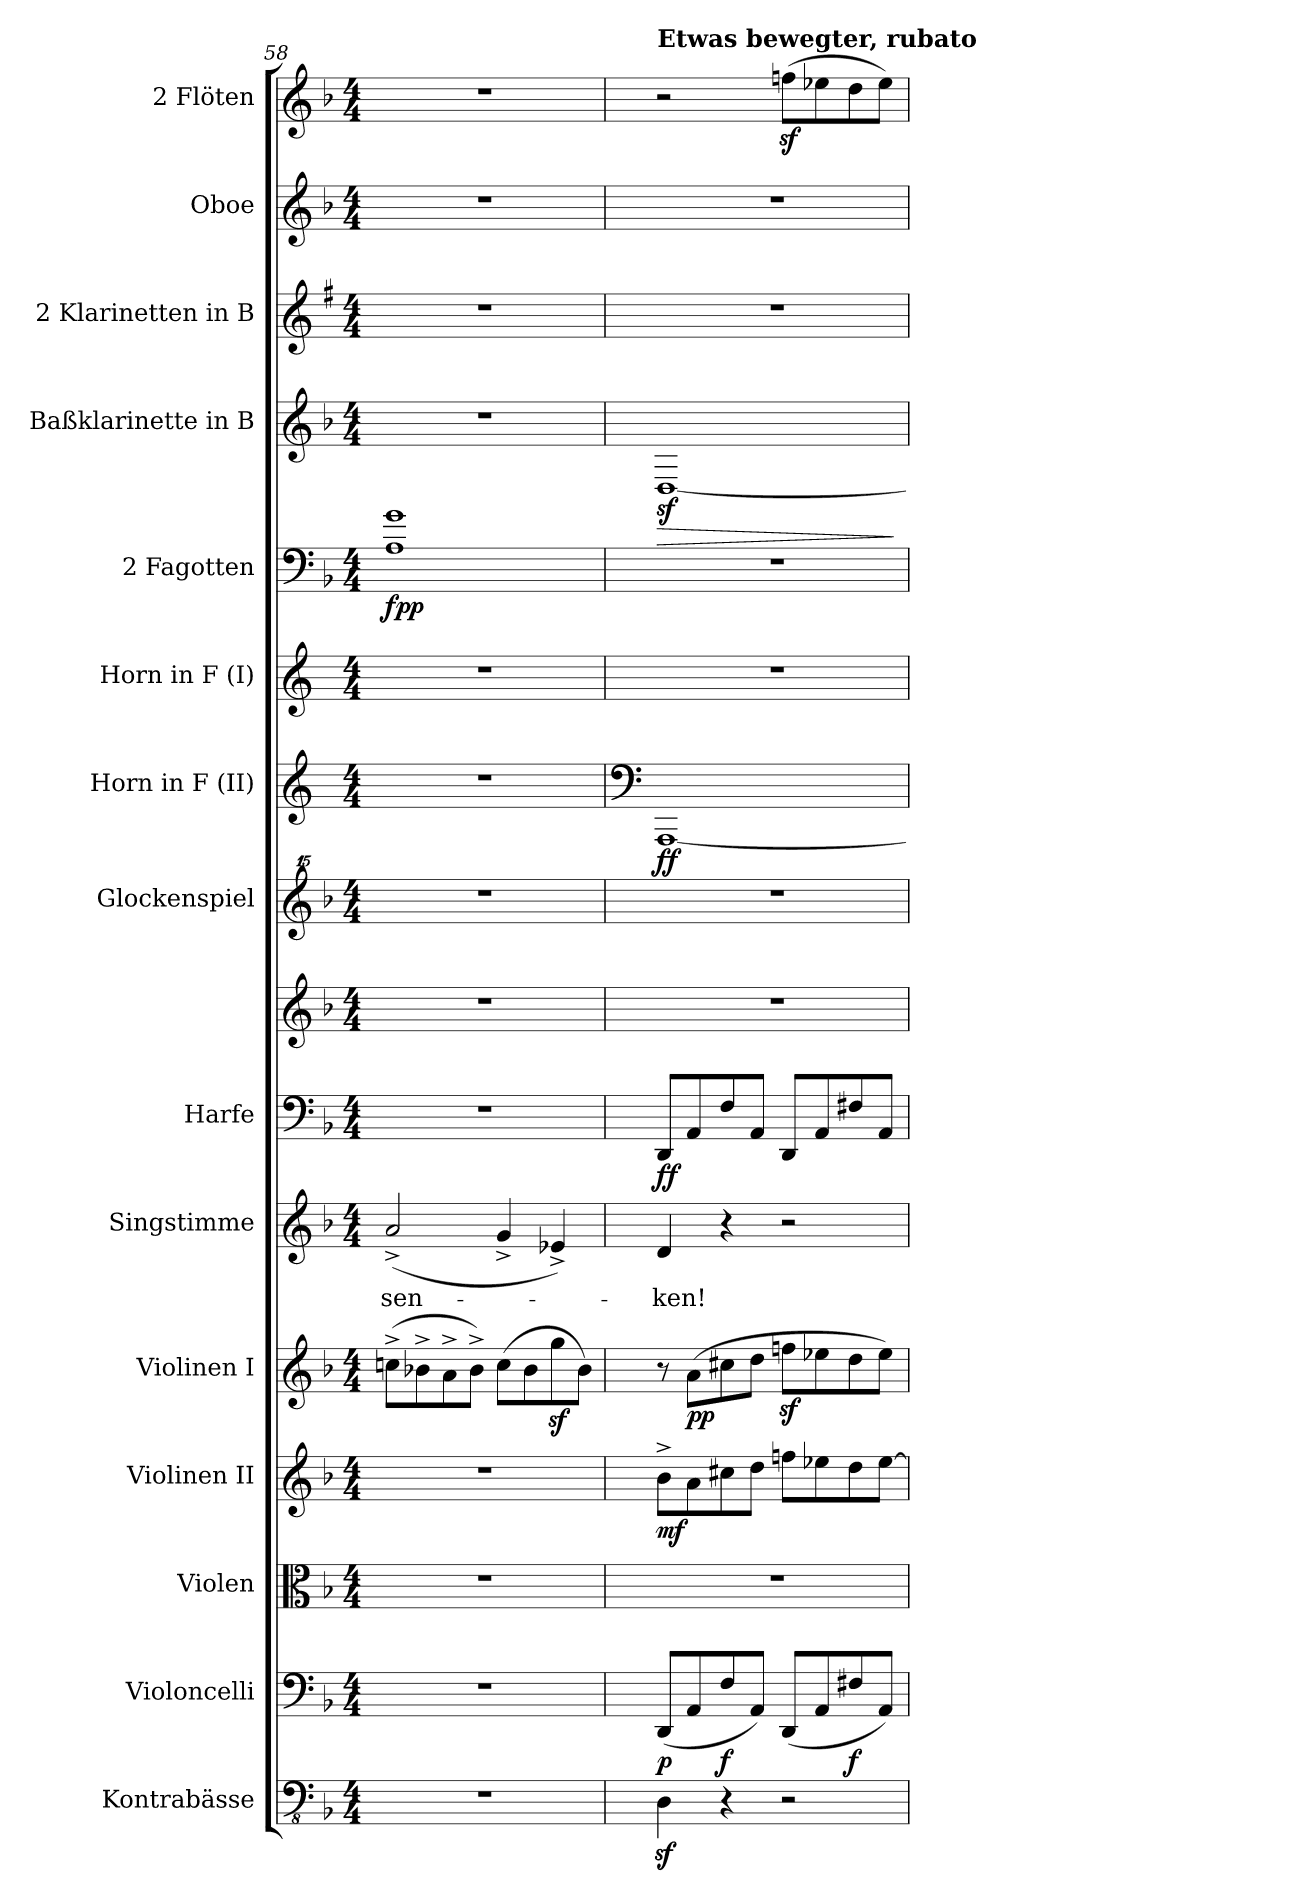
**kern	**kern	**dynam	**kern	**kern	**dynam	**kern	**dynam	**kern	**text	**kern	**kern	**dynam	**kern	**kern	**dynam	**kern	**kern	**dynam	**kern	**dynam	**kern	**kern	**kern
*part15	*part14	*part14	*part13	*part12	*part12	*part11	*part11	*part10	*part10	*part9	*part9	*part9	*part8	*part7	*part7	*part6	*part5	*part5	*part4	*part4	*part3	*part2	*part1
*staff16	*staff15	*staff15	*staff14	*staff13	*staff13	*staff12	*staff12	*staff11	*staff11	*staff10	*staff9	*staff9/10	*staff8	*staff7	*staff7	*staff6	*staff5	*staff5	*staff4	*staff4	*staff3	*staff2	*staff1
*I"Kontrabässe	*I"Violoncelli	*	*I"Violen	*I"Violinen II	*	*I"Violinen I	*	*I"Singstimme	*	*I"Harfe	*	*	*I"Glockenspiel	*I"Horn in F (II)	*	*I"Horn in F (I)	*I"2 Fagotten	*	*I"Baßklarinette in B	*	*I"2 Klarinetten in B	*I"Oboe	*I"2 Flöten
*I'Kb.	*I'Vc.	*	*	*I'Vl. II	*	*I'Vl. I	*	*I'Singst.	*	*I'Hf.	*	*	*I'Glk.	*I'Hr. II	*	*I'Hr. I	*I'Fg.	*	*I'Bklar. (B)	*	*I'Klar. (B)	*I'Ob.	*I'Fl.
*clefFv4	*clefF4	*	*clefC3	*clefG2	*	*clefG2	*	*clefG2	*	*clefF4	*clefG2	*	*clefG^^2	*clefG2	*	*clefG2	*clefF4	*	*clefG2	*	*clefG2	*clefG2	*clefG2
*	*	*	*	*	*	*	*	*	*	*	*	*	*	*ITrd4c7	*	*ITrd4c7	*	*	*ITrd8c14	*	*ITrd1c2	*	*
*k[b-]	*k[b-]	*	*k[b-]	*k[b-]	*	*k[b-]	*	*k[b-]	*	*k[b-]	*k[b-]	*	*k[b-]	*k[b-]	*	*k[b-]	*k[b-]	*	*k[b-]	*	*k[b-]	*k[b-]	*k[b-]
*M4/4	*M4/4	*	*M4/4	*M4/4	*	*M4/4	*	*M4/4	*	*M4/4	*M4/4	*	*M4/4	*M4/4	*	*M4/4	*M4/4	*	*M4/4	*	*M4/4	*M4/4	*M4/4
=58	=58	=58	=58	=58	=58	=58	=58	=58	=58	=58	=58	=58	=58	=58	=58	=58	=58	=58	=58	=58	=58	=58	=58
!	!	!	!	!	!	!	!	!	!	!	!	!	!	!	!	!	!	!LO:DY:b	!	!	!	!	!
!	!	!	!	!	!	!	!	!	!	!	!	!	!	!	!	!	!	!LO:DY:n=1:b	!	!	!	!	!
1r	1r	.	1r	1r	.	(8ccn^\L	.	(2a^/	-sen-	1r	1r	.	1r	1r	.	1r	1A 1g	f pp	1r	.	1r	1r	1r
.	.	.	.	.	.	8b-X^\	.	.	.	.	.	.	.	.	.	.	.	.	.	.	.	.	.
.	.	.	.	.	.	8a^\	.	.	.	.	.	.	.	.	.	.	.	.	.	.	.	.	.
.	.	.	.	.	.	8b-^\J)	.	.	.	.	.	.	.	.	.	.	.	.	.	.	.	.	.
.	.	.	.	.	.	(8cc\L	.	4g^/	.	.	.	.	.	.	.	.	.	.	.	.	.	.	.
.	.	.	.	.	.	8b-\	.	.	.	.	.	.	.	.	.	.	.	.	.	.	.	.	.
.	.	.	.	.	.	8ggz<\	.	4e-X^/)	.	.	.	.	.	.	.	.	.	.	.	.	.	.	.
.	.	.	.	.	.	8b-\J)	.	.	.	.	.	.	.	.	.	.	.	.	.	.	.	.	.
=59	=59	=59	=59	=59	=59	=59	=59	=59	=59	=59	=59	=59	=59	=59	=59	=59	=59	=59	=59	=59	=59	=59	=59
!!LO:REH:place=s1:a:B:fs=14:t=8
*	*	*	*	*	*	*	*	*	*	*	*	*	*	*clefF4	*	*	*	*	*	*	*	*	*
!	!	!	!	!	!	!	!	!	!	!	!	!	!	!	!	!	!	!	!	!	!	!	!LO:TX:a:B:t=Etwas bewegter, rubato
!	!	!LO:DY:b	!	!	!LO:DY:b	!	!	!	!	!	!	!LO:DY:b=2	!	!	!LO:DY:b	!	!	!	!	!LO:HP:b	!	!	!
4DDz<\	(8DD/L	p	1r	8b-^\L	mf	8r	.	4d/	-ken!	8DD/L	1r	ff	1r	[1DDD	ff	1r	1r	.	[1DDz<	>	1r	1r	2r
!	!	!	!	!	!	!	!LO:DY:b	!	!	!	!	!	!	!	!	!	!	!	!	!	!	!	!
.	8AA/	.	.	8a\	.	(8a\L	pp	.	.	8AA/	.	.	.	.	.	.	.	.	.	.	.	.	.
!	!	!LO:DY:b	!	!	!	!	!	!	!	!	!	!	!	!	!	!	!	!	!	!	!	!	!
4r	8F/	f	.	8cc#X\	.	8cc#X\	.	4r	.	8F/	.	.	.	.	.	.	.	.	.	.	.	.	.
.	8AA/J)	.	.	8dd\J	.	8dd\J	.	.	.	8AA/J	.	.	.	.	.	.	.	.	.	.	.	.	.
2r	(8DD/L	.	.	8ffn\L	.	8ffnz<\L	.	2r	.	8DD/L	.	.	.	.	.	.	.	.	.	.	.	.	(8ffnz<\L
.	8AA/	.	.	8ee-X\	.	8ee-X\	.	.	.	8AA/	.	.	.	.	.	.	.	.	.	.	.	.	8ee-X\
!	!	!LO:DY:b	!	!	!	!	!	!	!	!	!	!	!	!	!	!	!	!	!	!	!	!	!
.	8F#X/	f	.	8dd\	.	8dd\	.	.	.	8F#X/	.	.	.	.	.	.	.	.	.	.	.	.	8dd\
.	8AA/J)	.	.	[8ee-\J	.	8ee-\J)	.	.	.	8AA/J	.	.	.	.	.	.	.	.	.	.	.	.	8ee-\J)
.	.	.	.	.	.	.	.	.	.	.	.	.	.	.	.	.	.	.	.	]	.	.	.
=	=	=	=	=	=	=	=	=	=	=	=	=	=	=	=	=	=	=	=	=	=	=	=
*-	*-	*-	*-	*-	*-	*-	*-	*-	*-	*-	*-	*-	*-	*-	*-	*-	*-	*-	*-	*-	*-	*-	*-
